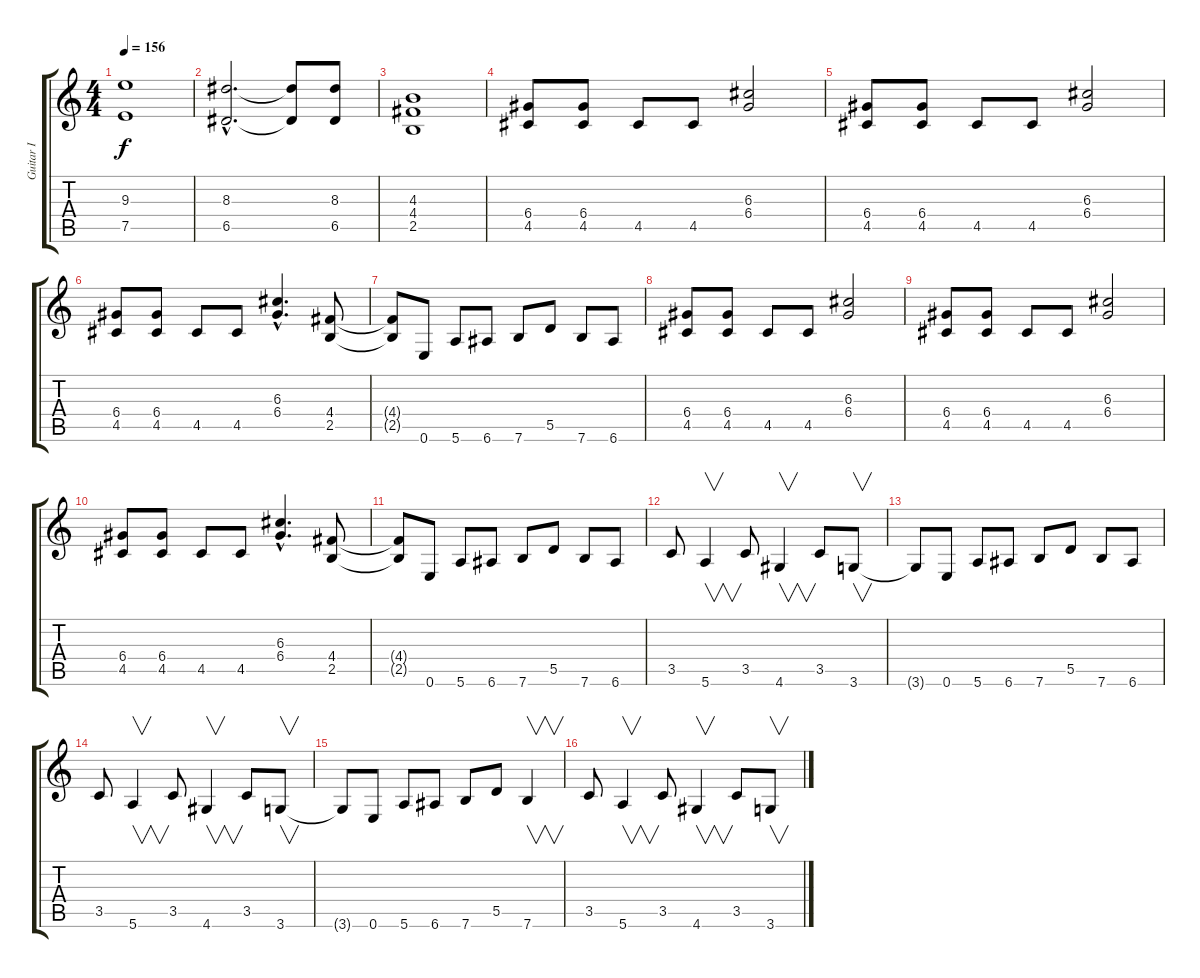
\track ("Guitar I" "Guitar I") {instrument distortionguitar}
\staff {score tabs}
\tuning (E4 B3 G3 D3 A2 E2) {hide}
\ts (4 4)
\tempo 156
\clef g2
\ks c
(9.3 7.5).1{dy f} |
(8.3{hac} 6.5{hac}).2{d} (8.3{t} 6.5{t}).8 (8.3 6.5).8 |
(4.3 4.4 2.5).1 |
(6.4 4.5).8 (6.4 4.5).8 4.5.8 4.5.8 (6.3 6.4).2 |
(6.4 4.5).8 (6.4 4.5).8 4.5.8 4.5.8 (6.3 6.4).2 |
(6.4 4.5).8 (6.4 4.5).8 4.5.8 4.5.8 (6.3{hac} 6.4{hac}).4{d} (4.4 2.5).8 |
(4.4{t} 2.5{t}).8 0.6.8 5.6.8 6.6.8 7.6.8 5.5.8 7.6.8 6.6.8 |
(6.4 4.5).8 (6.4 4.5).8 4.5.8 4.5.8 (6.3 6.4).2 |
(6.4 4.5).8 (6.4 4.5).8 4.5.8 4.5.8 (6.3 6.4).2 |
(6.4 4.5).8 (6.4 4.5).8 4.5.8 4.5.8 (6.3{hac} 6.4{hac}).4{d} (4.4 2.5).8 |
(4.4{t} 2.5{t}).8 0.6.8 5.6.8 6.6.8 7.6.8 5.5.8 7.6.8 6.6.8 |
3.5.8 5.6.4{v} 3.5.8 4.6.4{v} 3.5.8 3.6.8{v} |
3.6{t}.8 0.6.8 5.6.8 6.6.8 7.6.8 5.5.8 7.6.8 6.6.8 |
3.5.8 5.6.4{v} 3.5.8 4.6.4{v} 3.5.8 3.6.8{v} |
3.6{t}.8 0.6.8 5.6.8 6.6.8 7.6.8 5.5.8 7.6.4{v} |
3.5.8 5.6.4{v} 3.5.8 4.6.4{v} 3.5.8 3.6.8{v}
